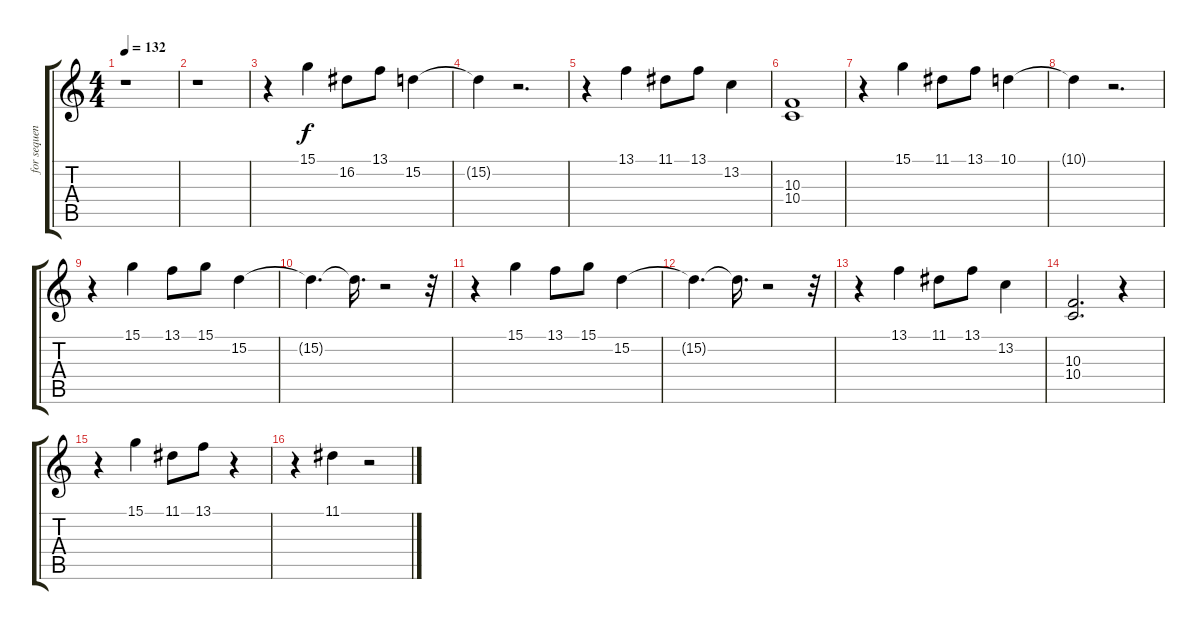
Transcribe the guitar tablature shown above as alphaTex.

\track ("for sequencing" "for sequen") {instrument stringensemble2}
\staff {score tabs}
\tuning (E4 B3 G3 D3 A2 E2) {hide}
\ts (4 4)
\tempo 132
\clef g2
\ks c
r.1{dy f} |
r.1 |
r.4 15.1.4 16.2.8 13.1.8 15.2.4 |
15.2{t}.4 r.2{d} |
r.4 13.1.4 11.1.8 13.1.8 13.2.4 |
(10.3 10.4).1 |
r.4 15.1.4 11.1.8 13.1.8 10.1.4 |
10.1{t}.4 r.2{d} |
r.4 15.1.4 13.1.8 15.1.8 15.2.4 |
15.2{t}.4{d} 15.2{t}.16{d} r.2 r.32 |
r.4 15.1.4 13.1.8 15.1.8 15.2.4 |
15.2{t}.4{d} 15.2{t}.16{d} r.2 r.32 |
r.4 13.1.4 11.1.8 13.1.8 13.2.4 |
(10.3 10.4).2{d} r.4 |
r.4 15.1.4 11.1.8 13.1.8 r.4 |
r.4 11.1.4 r.2
